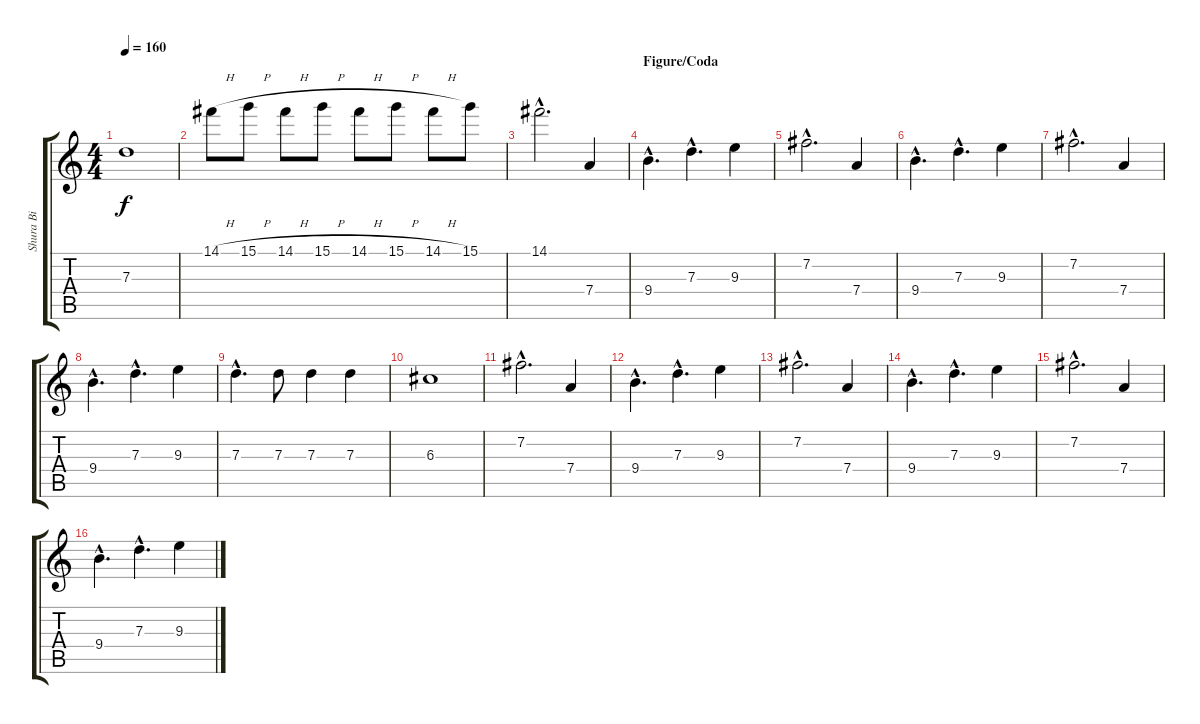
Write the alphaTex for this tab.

\track ("Shura Bi" "Shura Bi") {instrument electricguitarjazz}
\staff {score tabs}
\tuning (E4 B3 G3 D3 A2 E2) {hide}
\ts (4 4)
\tempo 160
\clef g2
\ks c
7.3.1{dy f} |
14.1{h}.8 15.1{h}.8 14.1{h}.8 15.1{h}.8 14.1{h}.8 15.1{h}.8 14.1{h}.8 15.1.8 |
14.1{hac}.2{d} 7.4.4 |
\section ("" "Figure/Coda")
9.4{hac}.4{d} 7.3{hac}.4{d} 9.3.4 |
7.2{hac}.2{d} 7.4.4 |
9.4{hac}.4{d} 7.3{hac}.4{d} 9.3.4 |
7.2{hac}.2{d} 7.4.4 |
9.4{hac}.4{d} 7.3{hac}.4{d} 9.3.4 |
7.3{hac}.4{d} 7.3.8 7.3.4 7.3.4 |
6.3.1 |
7.2{hac}.2{d} 7.4.4 |
9.4{hac}.4{d} 7.3{hac}.4{d} 9.3.4 |
7.2{hac}.2{d} 7.4.4 |
9.4{hac}.4{d} 7.3{hac}.4{d} 9.3.4 |
7.2{hac}.2{d} 7.4.4 |
9.4{hac}.4{d} 7.3{hac}.4{d} 9.3.4
